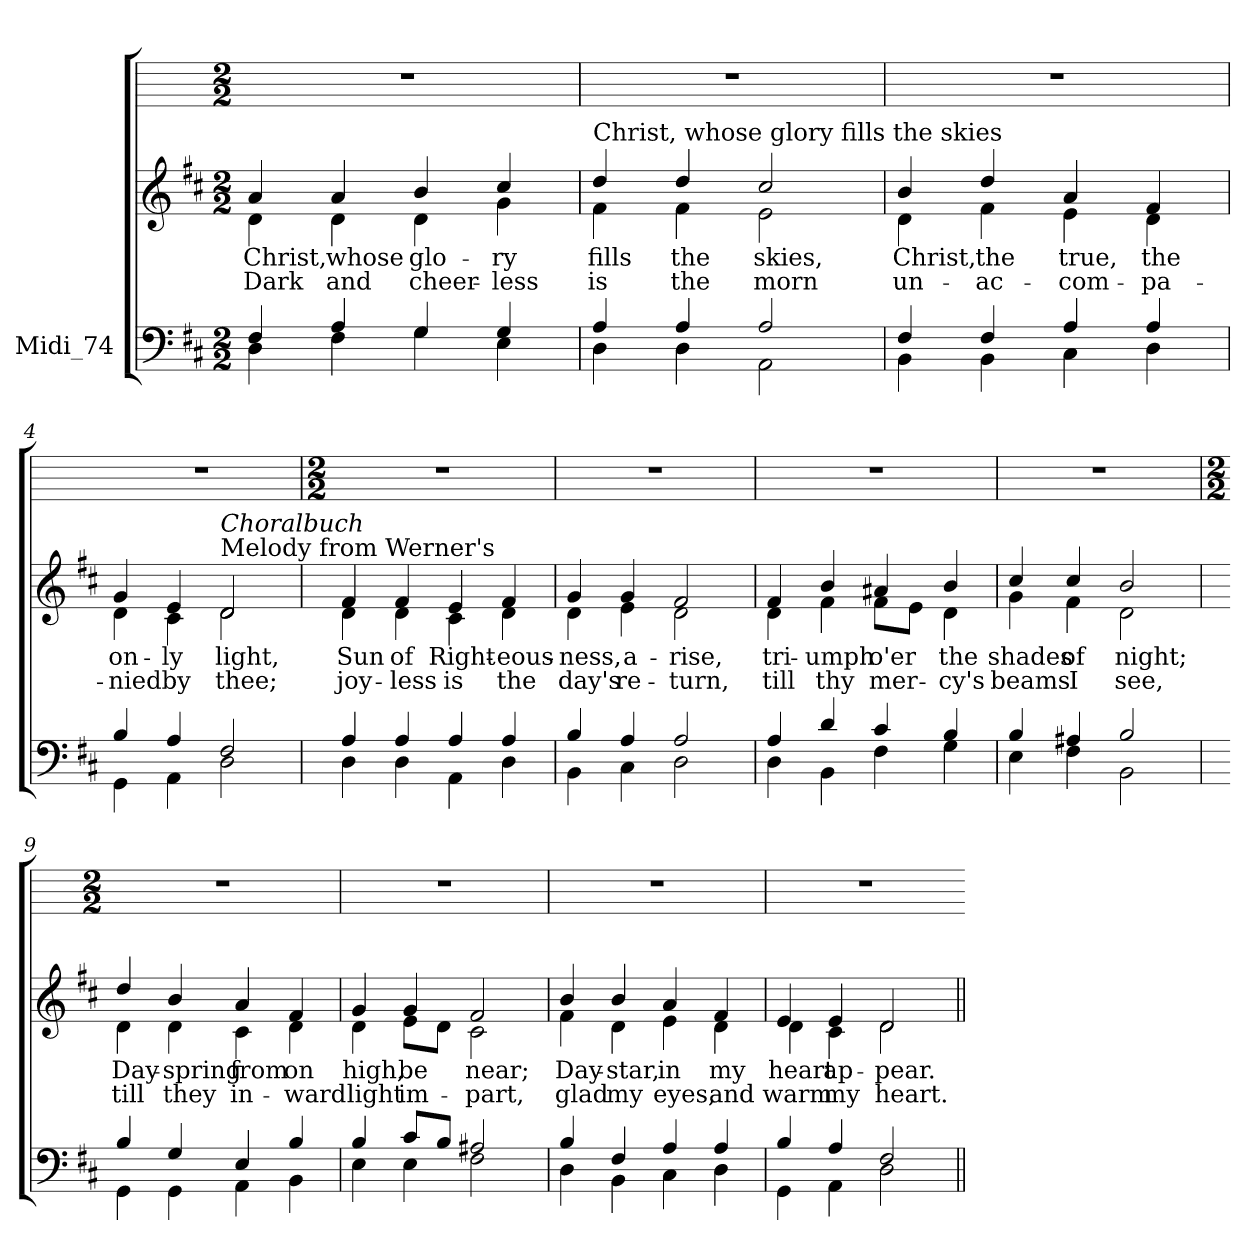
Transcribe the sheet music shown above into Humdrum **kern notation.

**kern	**kern	**text	**text	**kern
*part3	*part2	*part2	*part2	*part1
*staff3	*staff2	*staff2	*staff2	*staff1
*I"Midi_74	*	*	*	*
*clefF4	*clefG2	*	*	*
*k[f#c#]	*k[f#c#]	*	*	*
*D:	*D:	*	*	*
*M2/2	*M2/2	*	*	*M2/2
=1	=1	=1	=1	=1
*^	*	*	*	*
!	!	!LO:TX:a:t=Charles Wesley	!	!	!
!	!	!	!LO:LY:b	!LO:LY:b	!
*	*	*^	*	*	*
4F#	4D\	4a/	4d	Christ,	Dark	1r
!	!	!	!	!LO:LY:b	!LO:LY:b	!
4A	4F#\	4a/	4d	whose	and	.
!	!	!	!	!LO:LY:b	!LO:LY:b	!
4G	4G\	4b/	4d	glo-	-cheer-	.
!	!	!	!	!LO:LY:b	!LO:LY:b	!
4G	4E\	4cc#/	4g	-ry	less	.
=2	=2	=2	=2	=2	=2	=2
!	!	!LO:TX:a:t=Christ, whose glory fills the skies	!	!	!	!
!	!	!	!	!LO:LY:b	!LO:LY:b	!
4A	4D\	4dd/	4f#	fills	is	1r
!	!	!	!	!LO:LY:b	!LO:LY:b	!
4A	4D\	4dd/	4f#	the	the	.
!	!	!	!	!LO:LY:b	!LO:LY:b	!
2A	2AA\	2cc#/	2e	skies,	morn	.
=3	=3	=3	=3	=3	=3	=3
!	!	!	!	!LO:LY:b	!LO:LY:b	!
4F#	4BB\	4b/	4d	Christ,	un-	1r
!	!	!	!	!LO:LY:b	!LO:LY:b	!
4F#	4BB\	4dd/	4f#	-the	ac-	.
!	!	!	!	!LO:LY:b	!LO:LY:b	!
4A	4C#\	4a/	4e	-true,	com-	.
!	!	!	!	!LO:LY:b	!LO:LY:b	!
4A	4D\	4f#/	4d	-the	pa-	.
=4	=4	=4	=4	=4	=4	=4
!	!	!	!	!LO:LY:b	!LO:LY:b	!
4B	4GG\	4g/	4d	-on-	-nied	1r
!	!	!	!	!LO:LY:b	!LO:LY:b	!
4A	4AA\	4e/	4c#	ly	by	.
!	!	!LO:TX:a:t=Melody from Werner's	!	!	!	!
!	!	!LO:TX:a:i:t=Choralbuch	!	!	!	!
!	!	!	!	!LO:LY:b	!LO:LY:b	!
2F#	2D\	2d/	2d	light,	thee;	.
!!LO:LB:g=z
=5	=5	=5	=5	=5	=5	=5
*	*	*	*	*	*	*M2/2
!	!	!	!	!LO:LY:b	!LO:LY:b	!
4A	4D\	4f#/	4d	Sun	joy-	1r
!	!	!	!	!LO:LY:b	!LO:LY:b	!
4A	4D\	4f#/	4d	-of	less	.
!	!	!	!	!LO:LY:b	!LO:LY:b	!
4A	4AA\	4e/	4c#	Right-	-is	.
!	!	!	!	!LO:LY:b	!LO:LY:b	!
4A	4D\	4f#/	4d	eous-	-the	.
=6	=6	=6	=6	=6	=6	=6
!	!	!	!	!LO:LY:b	!LO:LY:b	!
4B	4BB\	4g/	4d	ness,	day's	1r
!	!	!	!	!LO:LY:b	!LO:LY:b	!
4A	4C#\	4g/	4e	a-	-re-	.
!	!	!	!	!LO:LY:b	!LO:LY:b	!
2A	2D\	2f#/	2d	-rise,	turn,	.
=7	=7	=7	=7	=7	=7	=7
!	!	!	!	!LO:LY:b	!LO:LY:b	!
4A	4D\	4f#/	4d	tri-	-till	1r
!	!	!	!	!LO:LY:b	!LO:LY:b	!
4d	4BB\	4b/	4f#	umph	thy	.
!	!	!	!	!LO:LY:b	!LO:LY:b	!
4c#	4F#\	4a#X/	8f#L	o'er	mer-	.
.	.	.	8eJ	.	.	.
!	!	!	!	!LO:LY:b	!LO:LY:b	!
4B	4G\	4b/	4d	-the	cy's	.
=8	=8	=8	=8	=8	=8	=8
!	!	!	!	!LO:LY:b	!LO:LY:b	!
4B	4E\	4cc#/	4g	shades	beams	1r
!	!	!	!	!LO:LY:b	!LO:LY:b	!
4A#X	4F#\	4cc#/	4f#	of	I	.
!	!	!	!	!LO:LY:b	!LO:LY:b	!
2B	2BB\	2b/	2d	night;	see,	.
!!LO:LB:g=z
=9	=9	=9	=9	=9	=9	=9
*	*	*	*	*	*	*M2/2
!	!	!	!	!LO:LY:b	!LO:LY:b	!
4B	4GG\	4dd/	4d	Day-	-till	1r
!	!	!	!	!LO:LY:b	!LO:LY:b	!
4G	4GG\	4b/	4d	spring	they	.
!	!	!	!	!LO:LY:b	!LO:LY:b	!
4E	4AA\	4a/	4c#	from	in-	.
!	!	!	!	!LO:LY:b	!LO:LY:b	!
4B	4BB\	4f#/	4d	-on	ward	.
=10	=10	=10	=10	=10	=10	=10
!	!	!	!	!LO:LY:b	!LO:LY:b	!
4B	4E\	4g/	4d	high,	light	1r
!	!	!	!	!LO:LY:b	!LO:LY:b	!
8c#L	4E\	4g/	8eL	be	im-	.
8BJ	.	.	8dJ	.	.	.
!	!	!	!	!LO:LY:b	!LO:LY:b	!
2A#X	2F#\	2f#/	2c#	-near;	part,	.
=11	=11	=11	=11	=11	=11	=11
!	!	!	!	!LO:LY:b	!LO:LY:b	!
4B	4D\	4b/	4f#	Day-	-glad	1r
!	!	!	!	!LO:LY:b	!LO:LY:b	!
4F#	4BB\	4b/	4d	star,	my	.
!	!	!	!	!LO:LY:b	!LO:LY:b	!
4A	4C#\	4a/	4e	in	eyes,	.
!	!	!	!	!LO:LY:b	!LO:LY:b	!
4A	4D\	4f#/	4d	my	and	.
=12	=12	=12	=12	=12	=12	=12
!	!	!	!	!LO:LY:b	!LO:LY:b	!
4B	4GG\	4e/	4d	heart	warm	1r
!	!	!	!	!LO:LY:b	!LO:LY:b	!
4A	4AA\	4e/	4c#	ap-	-my	.
!	!	!	!	!LO:LY:b	!LO:LY:b	!
2F#	2D\	2d/	2d	pear.	heart.	.
*v	*v	*	*	*	*	*
*	*v	*v	*	*	*
=||	=||	=	=	=
*-	*-	*-	*-	*-
